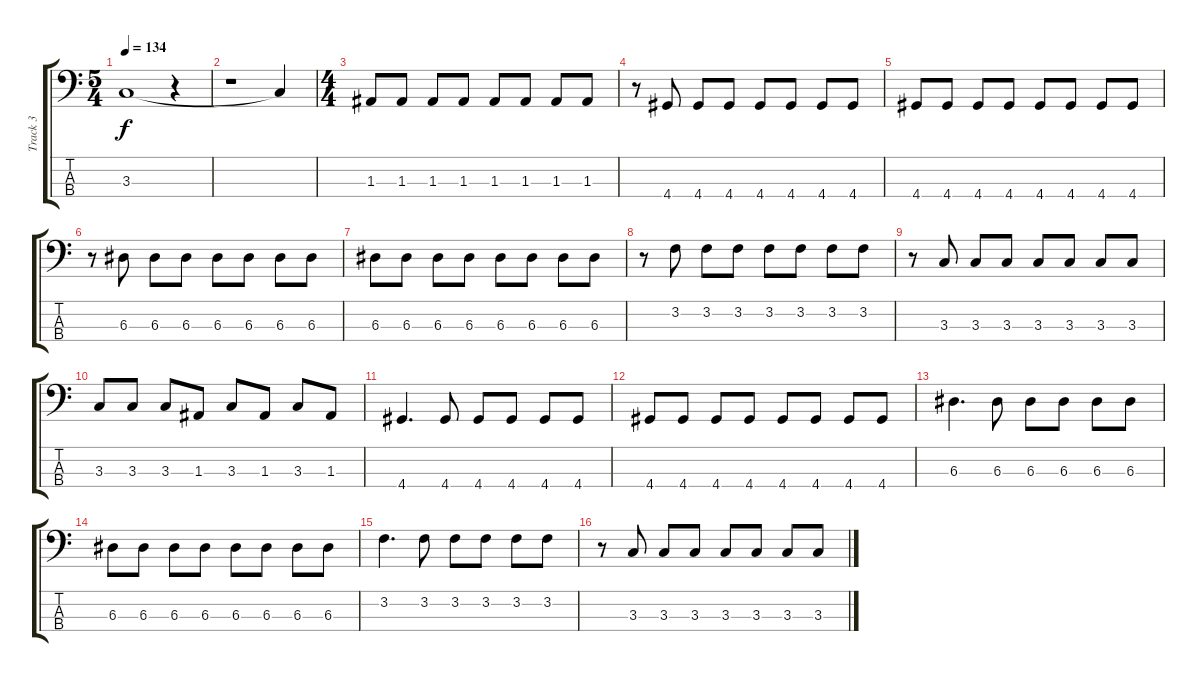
\track ("Track 3" "Track 3") {instrument electricbassfinger}
\staff {score tabs}
\tuning (G2 D2 A1 E1) {hide}
\ts (5 4)
\tempo 134
\clef f4
\ks c
3.3.1{dy f} r.4 |
r.1 3.3{t}.4 |
\ts (4 4)
1.3.8 1.3.8 1.3.8 1.3.8 1.3.8 1.3.8 1.3.8 1.3.8 |
r.8 4.4.8 4.4.8 4.4.8 4.4.8 4.4.8 4.4.8 4.4.8 |
4.4.8 4.4.8 4.4.8 4.4.8 4.4.8 4.4.8 4.4.8 4.4.8 |
r.8 6.3.8 6.3.8 6.3.8 6.3.8 6.3.8 6.3.8 6.3.8 |
6.3.8 6.3.8 6.3.8 6.3.8 6.3.8 6.3.8 6.3.8 6.3.8 |
r.8 3.2.8 3.2.8 3.2.8 3.2.8 3.2.8 3.2.8 3.2.8 |
r.8 3.3.8 3.3.8 3.3.8 3.3.8 3.3.8 3.3.8 3.3.8 |
3.3.8 3.3.8 3.3.8 1.3.8 3.3.8 1.3.8 3.3.8 1.3.8 |
4.4.4{d} 4.4.8 4.4.8 4.4.8 4.4.8 4.4.8 |
4.4.8 4.4.8 4.4.8 4.4.8 4.4.8 4.4.8 4.4.8 4.4.8 |
6.3.4{d} 6.3.8 6.3.8 6.3.8 6.3.8 6.3.8 |
6.3.8 6.3.8 6.3.8 6.3.8 6.3.8 6.3.8 6.3.8 6.3.8 |
3.2.4{d} 3.2.8 3.2.8 3.2.8 3.2.8 3.2.8 |
r.8 3.3.8 3.3.8 3.3.8 3.3.8 3.3.8 3.3.8 3.3.8
